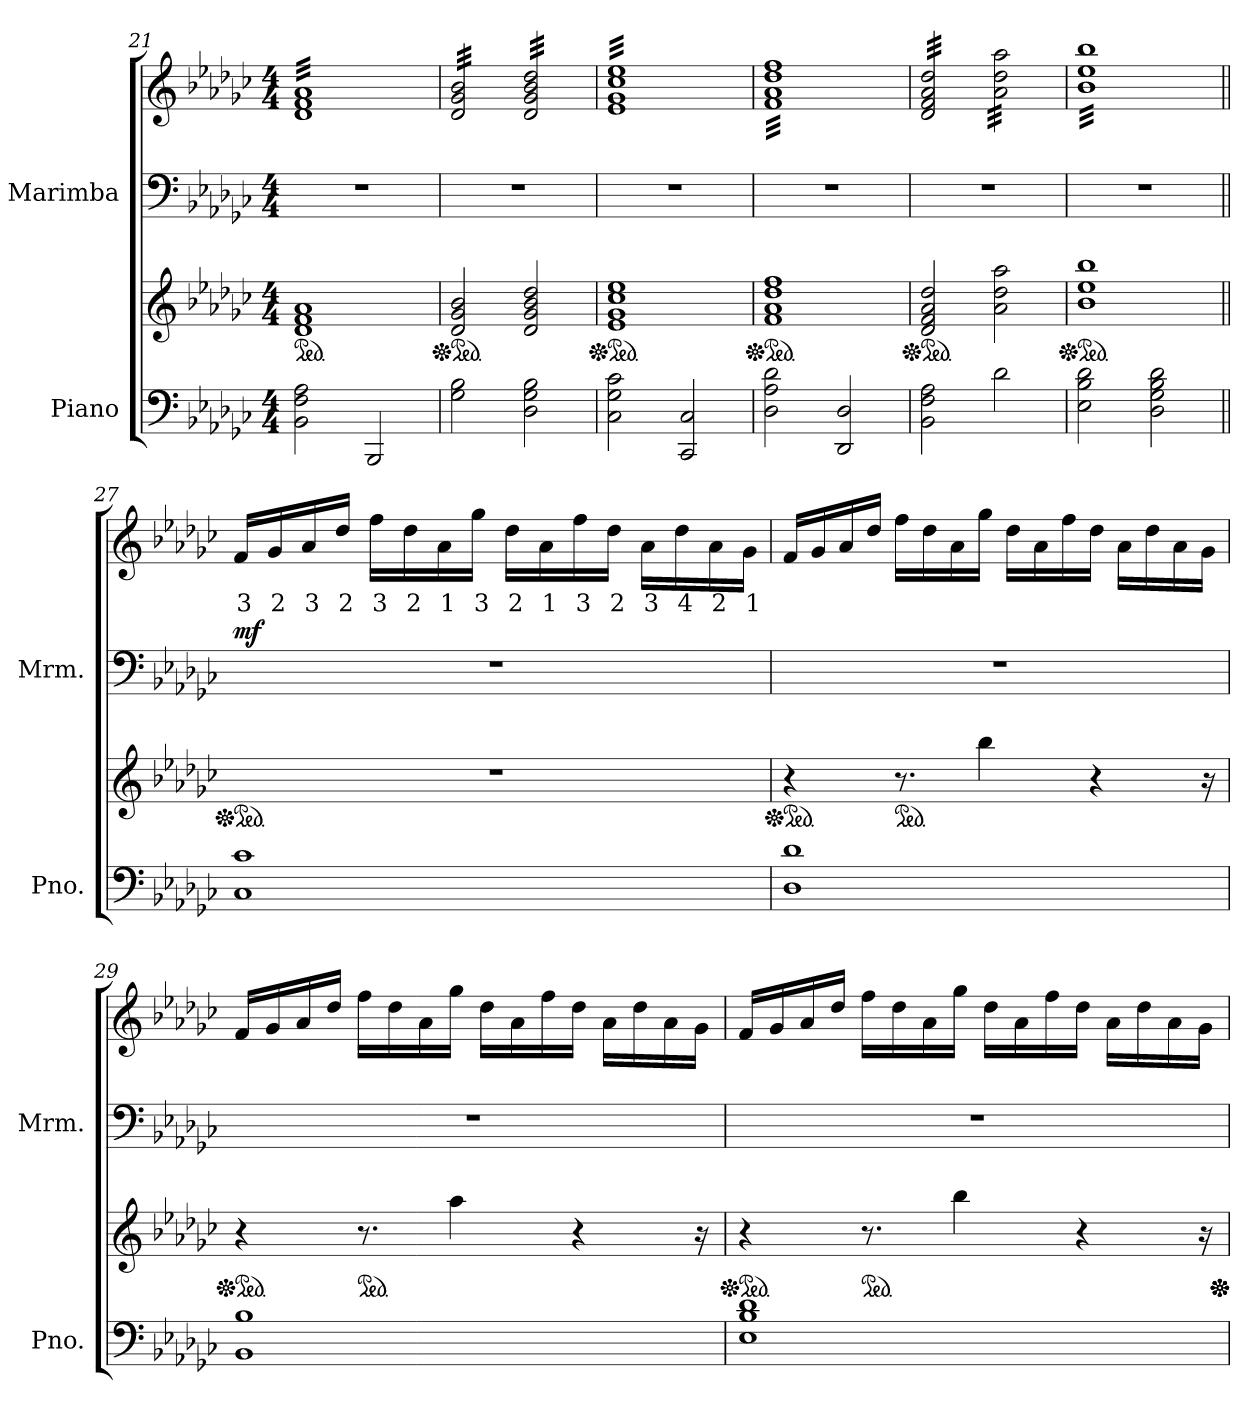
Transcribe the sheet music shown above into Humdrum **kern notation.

**kern	**kern	**kern	**kern	**text	**dynam
*part2	*part2	*part1	*part1	*part1	*part1
*staff4	*staff3	*staff2	*staff1	*staff1	*staff1/2
*I"Piano	*	*I"Marimba	*	*	*
*I'Pno.	*	*I'Mrm.	*	*	*
*clefF4	*clefG2	*clefF4	*clefG2	*	*
*k[b-e-a-d-g-c-]	*k[b-e-a-d-g-c-]	*k[b-e-a-d-g-c-]	*k[b-e-a-d-g-c-]	*	*
*M4/4	*M4/4	*M4/4	*M4/4	*	*
*	*ped	*	*	*	*
=21	=21	=21	=21	=21	=21
*	*	*	*tremolo	*	*
2BB-\ 2F\ 2A-\	1d- 1f 1a-	1r	32d- 32f 32a-LLL	.	.
.	.	.	32d- 32f 32a-	.	.
.	.	.	32d- 32f 32a-	.	.
.	.	.	32d- 32f 32a-	.	.
.	.	.	32d- 32f 32a-	.	.
.	.	.	32d- 32f 32a-	.	.
.	.	.	32d- 32f 32a-	.	.
.	.	.	32d- 32f 32a-	.	.
.	.	.	32d- 32f 32a-	.	.
.	.	.	32d- 32f 32a-	.	.
.	.	.	32d- 32f 32a-	.	.
.	.	.	32d- 32f 32a-	.	.
.	.	.	32d- 32f 32a-	.	.
.	.	.	32d- 32f 32a-	.	.
.	.	.	32d- 32f 32a-	.	.
.	.	.	32d- 32f 32a-	.	.
2BBB-/	.	.	32d- 32f 32a-	.	.
.	.	.	32d- 32f 32a-	.	.
.	.	.	32d- 32f 32a-	.	.
.	.	.	32d- 32f 32a-	.	.
.	.	.	32d- 32f 32a-	.	.
.	.	.	32d- 32f 32a-	.	.
.	.	.	32d- 32f 32a-	.	.
.	.	.	32d- 32f 32a-	.	.
.	.	.	32d- 32f 32a-	.	.
.	.	.	32d- 32f 32a-	.	.
.	.	.	32d- 32f 32a-	.	.
.	.	.	32d- 32f 32a-	.	.
.	.	.	32d- 32f 32a-	.	.
.	.	.	32d- 32f 32a-	.	.
.	.	.	32d- 32f 32a-	.	.
.	.	.	32d- 32f 32a-JJJ	.	.
!!LO:PB:g=z
=22	=22	=22	=22	=22	=22
*	*Xped	*	*	*	*
*	*ped	*	*	*	*
2G-\ 2B-\	2d-/ 2g-/ 2b-/	1r	32d-/ 32g-/ 32b-/LLL	.	.
.	.	.	32d-/ 32g-/ 32b-/	.	.
.	.	.	32d-/ 32g-/ 32b-/	.	.
.	.	.	32d-/ 32g-/ 32b-/	.	.
.	.	.	32d-/ 32g-/ 32b-/	.	.
.	.	.	32d-/ 32g-/ 32b-/	.	.
.	.	.	32d-/ 32g-/ 32b-/	.	.
.	.	.	32d-/ 32g-/ 32b-/	.	.
.	.	.	32d-/ 32g-/ 32b-/	.	.
.	.	.	32d-/ 32g-/ 32b-/	.	.
.	.	.	32d-/ 32g-/ 32b-/	.	.
.	.	.	32d-/ 32g-/ 32b-/	.	.
.	.	.	32d-/ 32g-/ 32b-/	.	.
.	.	.	32d-/ 32g-/ 32b-/	.	.
.	.	.	32d-/ 32g-/ 32b-/	.	.
.	.	.	32d-/ 32g-/ 32b-/JJJ	.	.
2D-\ 2G-\ 2B-\	2d-/ 2g-/ 2b-/ 2dd-/	.	32d-/ 32g-/ 32b-/ 32dd-/LLL	.	.
.	.	.	32d-/ 32g-/ 32b-/ 32dd-/	.	.
.	.	.	32d-/ 32g-/ 32b-/ 32dd-/	.	.
.	.	.	32d-/ 32g-/ 32b-/ 32dd-/	.	.
.	.	.	32d-/ 32g-/ 32b-/ 32dd-/	.	.
.	.	.	32d-/ 32g-/ 32b-/ 32dd-/	.	.
.	.	.	32d-/ 32g-/ 32b-/ 32dd-/	.	.
.	.	.	32d-/ 32g-/ 32b-/ 32dd-/	.	.
.	.	.	32d-/ 32g-/ 32b-/ 32dd-/	.	.
.	.	.	32d-/ 32g-/ 32b-/ 32dd-/	.	.
.	.	.	32d-/ 32g-/ 32b-/ 32dd-/	.	.
.	.	.	32d-/ 32g-/ 32b-/ 32dd-/	.	.
.	.	.	32d-/ 32g-/ 32b-/ 32dd-/	.	.
.	.	.	32d-/ 32g-/ 32b-/ 32dd-/	.	.
.	.	.	32d-/ 32g-/ 32b-/ 32dd-/	.	.
.	.	.	32d-/ 32g-/ 32b-/ 32dd-/JJJ	.	.
=23	=23	=23	=23	=23	=23
*	*Xped	*	*	*	*
*	*ped	*	*	*	*
2C-\ 2G-\ 2c-\	1e- 1g- 1cc- 1ee-	1r	32e- 32g- 32cc- 32ee-LLL	.	.
.	.	.	32e- 32g- 32cc- 32ee-	.	.
.	.	.	32e- 32g- 32cc- 32ee-	.	.
.	.	.	32e- 32g- 32cc- 32ee-	.	.
.	.	.	32e- 32g- 32cc- 32ee-	.	.
.	.	.	32e- 32g- 32cc- 32ee-	.	.
.	.	.	32e- 32g- 32cc- 32ee-	.	.
.	.	.	32e- 32g- 32cc- 32ee-	.	.
.	.	.	32e- 32g- 32cc- 32ee-	.	.
.	.	.	32e- 32g- 32cc- 32ee-	.	.
.	.	.	32e- 32g- 32cc- 32ee-	.	.
.	.	.	32e- 32g- 32cc- 32ee-	.	.
.	.	.	32e- 32g- 32cc- 32ee-	.	.
.	.	.	32e- 32g- 32cc- 32ee-	.	.
.	.	.	32e- 32g- 32cc- 32ee-	.	.
.	.	.	32e- 32g- 32cc- 32ee-	.	.
2CC-/ 2C-/	.	.	32e- 32g- 32cc- 32ee-	.	.
.	.	.	32e- 32g- 32cc- 32ee-	.	.
.	.	.	32e- 32g- 32cc- 32ee-	.	.
.	.	.	32e- 32g- 32cc- 32ee-	.	.
.	.	.	32e- 32g- 32cc- 32ee-	.	.
.	.	.	32e- 32g- 32cc- 32ee-	.	.
.	.	.	32e- 32g- 32cc- 32ee-	.	.
.	.	.	32e- 32g- 32cc- 32ee-	.	.
.	.	.	32e- 32g- 32cc- 32ee-	.	.
.	.	.	32e- 32g- 32cc- 32ee-	.	.
.	.	.	32e- 32g- 32cc- 32ee-	.	.
.	.	.	32e- 32g- 32cc- 32ee-	.	.
.	.	.	32e- 32g- 32cc- 32ee-	.	.
.	.	.	32e- 32g- 32cc- 32ee-	.	.
.	.	.	32e- 32g- 32cc- 32ee-	.	.
.	.	.	32e- 32g- 32cc- 32ee-JJJ	.	.
=24	=24	=24	=24	=24	=24
*	*Xped	*	*	*	*
*	*ped	*	*	*	*
2D-\ 2A-\ 2d-\	1f 1a- 1dd- 1ff	1r	32f 32a- 32dd- 32ffLLL	.	.
.	.	.	32f 32a- 32dd- 32ff	.	.
.	.	.	32f 32a- 32dd- 32ff	.	.
.	.	.	32f 32a- 32dd- 32ff	.	.
.	.	.	32f 32a- 32dd- 32ff	.	.
.	.	.	32f 32a- 32dd- 32ff	.	.
.	.	.	32f 32a- 32dd- 32ff	.	.
.	.	.	32f 32a- 32dd- 32ff	.	.
.	.	.	32f 32a- 32dd- 32ff	.	.
.	.	.	32f 32a- 32dd- 32ff	.	.
.	.	.	32f 32a- 32dd- 32ff	.	.
.	.	.	32f 32a- 32dd- 32ff	.	.
.	.	.	32f 32a- 32dd- 32ff	.	.
.	.	.	32f 32a- 32dd- 32ff	.	.
.	.	.	32f 32a- 32dd- 32ff	.	.
.	.	.	32f 32a- 32dd- 32ff	.	.
2DD-/ 2D-/	.	.	32f 32a- 32dd- 32ff	.	.
.	.	.	32f 32a- 32dd- 32ff	.	.
.	.	.	32f 32a- 32dd- 32ff	.	.
.	.	.	32f 32a- 32dd- 32ff	.	.
.	.	.	32f 32a- 32dd- 32ff	.	.
.	.	.	32f 32a- 32dd- 32ff	.	.
.	.	.	32f 32a- 32dd- 32ff	.	.
.	.	.	32f 32a- 32dd- 32ff	.	.
.	.	.	32f 32a- 32dd- 32ff	.	.
.	.	.	32f 32a- 32dd- 32ff	.	.
.	.	.	32f 32a- 32dd- 32ff	.	.
.	.	.	32f 32a- 32dd- 32ff	.	.
.	.	.	32f 32a- 32dd- 32ff	.	.
.	.	.	32f 32a- 32dd- 32ff	.	.
.	.	.	32f 32a- 32dd- 32ff	.	.
.	.	.	32f 32a- 32dd- 32ffJJJ	.	.
=25	=25	=25	=25	=25	=25
*	*Xped	*	*	*	*
*	*ped	*	*	*	*
2BB-\ 2F\ 2A-\	2d-/ 2f/ 2a-/ 2dd-/	1r	32d-/ 32f/ 32a-/ 32dd-/LLL	.	.
.	.	.	32d-/ 32f/ 32a-/ 32dd-/	.	.
.	.	.	32d-/ 32f/ 32a-/ 32dd-/	.	.
.	.	.	32d-/ 32f/ 32a-/ 32dd-/	.	.
.	.	.	32d-/ 32f/ 32a-/ 32dd-/	.	.
.	.	.	32d-/ 32f/ 32a-/ 32dd-/	.	.
.	.	.	32d-/ 32f/ 32a-/ 32dd-/	.	.
.	.	.	32d-/ 32f/ 32a-/ 32dd-/	.	.
.	.	.	32d-/ 32f/ 32a-/ 32dd-/	.	.
.	.	.	32d-/ 32f/ 32a-/ 32dd-/	.	.
.	.	.	32d-/ 32f/ 32a-/ 32dd-/	.	.
.	.	.	32d-/ 32f/ 32a-/ 32dd-/	.	.
.	.	.	32d-/ 32f/ 32a-/ 32dd-/	.	.
.	.	.	32d-/ 32f/ 32a-/ 32dd-/	.	.
.	.	.	32d-/ 32f/ 32a-/ 32dd-/	.	.
.	.	.	32d-/ 32f/ 32a-/ 32dd-/JJJ	.	.
2d-\	2a-\ 2dd-\ 2aa-\	.	32a-\ 32dd-\ 32aa-\LLL	.	.
.	.	.	32a-\ 32dd-\ 32aa-\	.	.
.	.	.	32a-\ 32dd-\ 32aa-\	.	.
.	.	.	32a-\ 32dd-\ 32aa-\	.	.
.	.	.	32a-\ 32dd-\ 32aa-\	.	.
.	.	.	32a-\ 32dd-\ 32aa-\	.	.
.	.	.	32a-\ 32dd-\ 32aa-\	.	.
.	.	.	32a-\ 32dd-\ 32aa-\	.	.
.	.	.	32a-\ 32dd-\ 32aa-\	.	.
.	.	.	32a-\ 32dd-\ 32aa-\	.	.
.	.	.	32a-\ 32dd-\ 32aa-\	.	.
.	.	.	32a-\ 32dd-\ 32aa-\	.	.
.	.	.	32a-\ 32dd-\ 32aa-\	.	.
.	.	.	32a-\ 32dd-\ 32aa-\	.	.
.	.	.	32a-\ 32dd-\ 32aa-\	.	.
.	.	.	32a-\ 32dd-\ 32aa-\JJJ	.	.
=26	=26	=26	=26	=26	=26
*	*Xped	*	*	*	*
*	*ped	*	*	*	*
2E-\ 2B-\ 2d-\	1b- 1ee- 1bb-	1r	32b- 32ee- 32bb-LLL	.	.
.	.	.	32b- 32ee- 32bb-	.	.
.	.	.	32b- 32ee- 32bb-	.	.
.	.	.	32b- 32ee- 32bb-	.	.
.	.	.	32b- 32ee- 32bb-	.	.
.	.	.	32b- 32ee- 32bb-	.	.
.	.	.	32b- 32ee- 32bb-	.	.
.	.	.	32b- 32ee- 32bb-	.	.
.	.	.	32b- 32ee- 32bb-	.	.
.	.	.	32b- 32ee- 32bb-	.	.
.	.	.	32b- 32ee- 32bb-	.	.
.	.	.	32b- 32ee- 32bb-	.	.
.	.	.	32b- 32ee- 32bb-	.	.
.	.	.	32b- 32ee- 32bb-	.	.
.	.	.	32b- 32ee- 32bb-	.	.
.	.	.	32b- 32ee- 32bb-	.	.
2D-\ 2G-\ 2B-\ 2d-\	.	.	32b- 32ee- 32bb-	.	.
.	.	.	32b- 32ee- 32bb-	.	.
.	.	.	32b- 32ee- 32bb-	.	.
.	.	.	32b- 32ee- 32bb-	.	.
.	.	.	32b- 32ee- 32bb-	.	.
.	.	.	32b- 32ee- 32bb-	.	.
.	.	.	32b- 32ee- 32bb-	.	.
.	.	.	32b- 32ee- 32bb-	.	.
.	.	.	32b- 32ee- 32bb-	.	.
.	.	.	32b- 32ee- 32bb-	.	.
.	.	.	32b- 32ee- 32bb-	.	.
.	.	.	32b- 32ee- 32bb-	.	.
.	.	.	32b- 32ee- 32bb-	.	.
.	.	.	32b- 32ee- 32bb-	.	.
.	.	.	32b- 32ee- 32bb-	.	.
.	.	.	32b- 32ee- 32bb-JJJ	.	.
*	*	*	*Xtremolo	*	*
=27||	=27||	=27||	=27||	=27||	=27||
*	*Xped	*	*	*	*
*	*ped	*	*	*	*
*	*	*	*MM95	*	*
!	!	!	!	!LO:LY:b	!LO:DY:a=2
1C- 1c-	1r	1r	16f/LL	3	mf
!	!	!	!	!LO:LY:b	!
.	.	.	16g-/	2	.
!	!	!	!	!LO:LY:b	!
.	.	.	16a-/	3	.
!	!	!	!	!LO:LY:b	!
.	.	.	16dd-/JJ	2	.
!	!	!	!	!LO:LY:b	!
.	.	.	16ff\LL	3	.
!	!	!	!	!LO:LY:b	!
.	.	.	16dd-\	2	.
!	!	!	!	!LO:LY:b	!
.	.	.	16a-\	1	.
!	!	!	!	!LO:LY:b	!
.	.	.	16gg-\JJ	3	.
!	!	!	!	!LO:LY:b	!
.	.	.	16dd-\LL	2	.
!	!	!	!	!LO:LY:b	!
.	.	.	16a-\	1	.
!	!	!	!	!LO:LY:b	!
.	.	.	16ff\	3	.
!	!	!	!	!LO:LY:b	!
.	.	.	16dd-\JJ	2	.
!	!	!	!	!LO:LY:b	!
.	.	.	16a-\LL	3	.
!	!	!	!	!LO:LY:b	!
.	.	.	16dd-\	4	.
!	!	!	!	!LO:LY:b	!
.	.	.	16a-\	2	.
!	!	!	!	!LO:LY:b	!
.	.	.	16g-\JJ	1	.
!!LO:LB:g=z
=28	=28	=28	=28	=28	=28
*	*Xped	*	*	*	*
*	*ped	*	*	*	*
1D- 1d-	4r	1r	16f/LL	.	.
.	.	.	16g-/	.	.
.	.	.	16a-/	.	.
.	.	.	16dd-/JJ	.	.
*	*ped	*	*	*	*
.	8.r	.	16ff\LL	.	.
.	.	.	16dd-\	.	.
.	.	.	16a-\	.	.
.	4bb-\	.	16gg-\JJ	.	.
.	.	.	16dd-\LL	.	.
.	.	.	16a-\	.	.
.	.	.	16ff\	.	.
.	4r	.	16dd-\JJ	.	.
.	.	.	16a-\LL	.	.
.	.	.	16dd-\	.	.
.	.	.	16a-\	.	.
.	16r	.	16g-\JJ	.	.
=29	=29	=29	=29	=29	=29
*	*Xped	*	*	*	*
*	*Xped	*	*	*	*
*	*ped	*	*	*	*
1BB- 1B-	4r	1r	16f/LL	.	.
.	.	.	16g-/	.	.
.	.	.	16a-/	.	.
.	.	.	16dd-/JJ	.	.
*	*ped	*	*	*	*
.	8.r	.	16ff\LL	.	.
.	.	.	16dd-\	.	.
.	.	.	16a-\	.	.
.	4aa-\	.	16gg-\JJ	.	.
.	.	.	16dd-\LL	.	.
.	.	.	16a-\	.	.
.	.	.	16ff\	.	.
.	4r	.	16dd-\JJ	.	.
.	.	.	16a-\LL	.	.
.	.	.	16dd-\	.	.
.	.	.	16a-\	.	.
.	16r	.	16g-\JJ	.	.
!!LO:PB:g=z
=30	=30	=30	=30	=30	=30
*	*Xped	*	*	*	*
*	*Xped	*	*	*	*
*	*ped	*	*	*	*
*	*	*	*^	*	*
1E- 1B- 1d-	4r	1r	16f/LL	4ryy	.	.
.	.	.	16g-/	.	.	.
.	.	.	16a-/	.	.	.
.	.	.	16dd-/JJ	.	.	.
*	*ped	*	*	*	*	*
.	8.r	.	16ff\LL	8.ryy	.	.
.	.	.	16dd-\	.	.	.
.	.	.	16a-\	.	.	.
.	4bb-\	.	16gg-\JJ	4ryy	.	.
.	.	.	16dd-\LL	.	.	.
.	.	.	16a-\	.	.	.
.	.	.	16ff\	.	.	.
.	4r	.	16dd-\JJ	16ryy	.	.
.	.	.	16a-\LL	4ryy	.	.
.	.	.	16dd-\	.	.	.
.	.	.	16a-\	.	.	.
.	16r	.	16g-\JJ	.	.	.
*	*	*	*v	*v	*	*
*	*Xped	*	*	*	*
*	*Xped	*	*	*	*
=	=	=	=	=	=
*-	*-	*-	*-	*-	*-
